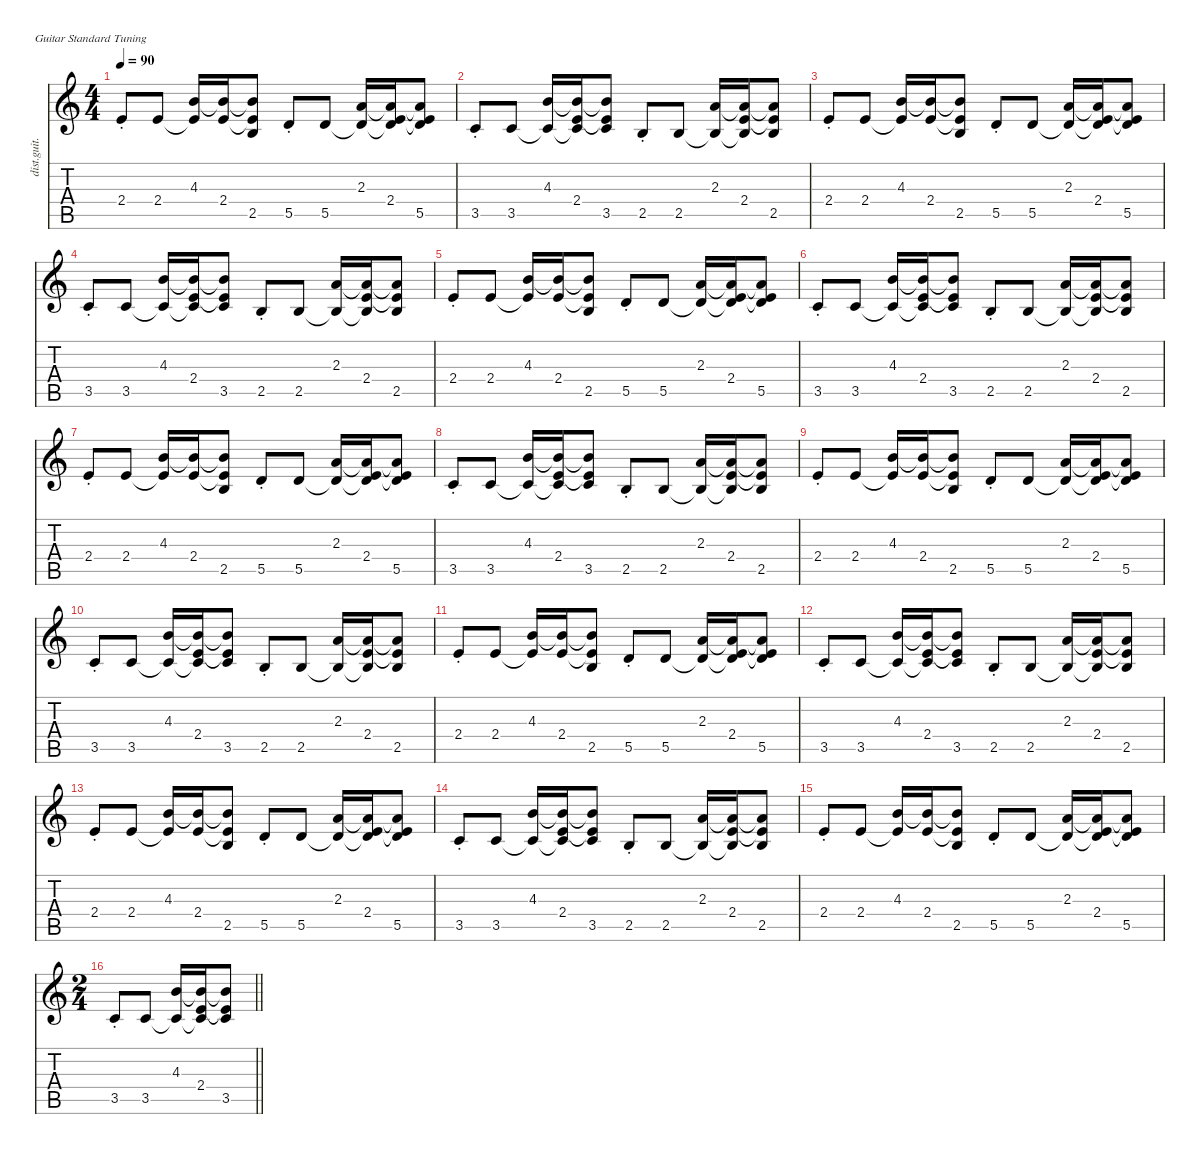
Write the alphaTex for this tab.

\defaultSystemsLayout 4
\hideDynamics
\bracketExtendMode nobrackets
\otherSystemsTrackNameOrientation horizontal
\track ("Guitar 2" "dist.guit.") {defaultSystemsLayout 8 instrument distortionguitar}
\staff {score tabs}
\tuning (E4 B3 G3 D3 A2 E2)
\ts (4 4)
\tempo 90
\clef g2
\ks aminor
2.4{st}.8{dy f beam Up} 2.4.8{beam Up} (4.3 2.4{t}).16{beam Up} (4.3{t} 2.4).16{beam Up} (4.3{t} 2.4{t} 2.5).8{beam Up} 5.5{st}.8{beam Up} 5.5.8{beam Up} (2.3 5.5{t}).16{beam Up} (2.3{t} 2.4 5.5{t}).16{beam Up} (2.3{t} 2.4{t} 5.5).8{beam Up} |
3.5{st}.8{beam Up} 3.5.8{beam Up} (4.3 3.5{t}).16{beam Up} (4.3{t} 2.4 3.5{t}).16{beam Up} (4.3{t} 2.4{t} 3.5).8{beam Up} 2.5{st}.8{beam Up} 2.5.8{beam Up} (2.3 2.5{t}).16{beam Up} (2.3{t} 2.4 2.5{t}).16{beam Up} (2.3{t} 2.4{t} 2.5).8{beam Up} |
2.4{st}.8{beam Up} 2.4.8{beam Up} (4.3 2.4{t}).16{beam Up} (4.3{t} 2.4).16{beam Up} (4.3{t} 2.4{t} 2.5).8{beam Up} 5.5{st}.8{beam Up} 5.5.8{beam Up} (2.3 5.5{t}).16{beam Up} (2.3{t} 2.4 5.5{t}).16{beam Up} (2.3{t} 2.4{t} 5.5).8{beam Up} |
3.5{st}.8{beam Up} 3.5.8{beam Up} (4.3 3.5{t}).16{beam Up} (4.3{t} 2.4 3.5{t}).16{beam Up} (4.3{t} 2.4{t} 3.5).8{beam Up} 2.5{st}.8{beam Up} 2.5.8{beam Up} (2.3 2.5{t}).16{beam Up} (2.3{t} 2.4 2.5{t}).16{beam Up} (2.3{t} 2.4{t} 2.5).8{beam Up} |
2.4{st}.8{beam Up} 2.4.8{beam Up} (4.3 2.4{t}).16{beam Up} (4.3{t} 2.4).16{beam Up} (4.3{t} 2.4{t} 2.5).8{beam Up} 5.5{st}.8{beam Up} 5.5.8{beam Up} (2.3 5.5{t}).16{beam Up} (2.3{t} 2.4 5.5{t}).16{beam Up} (2.3{t} 2.4{t} 5.5).8{beam Up} |
3.5{st}.8{beam Up} 3.5.8{beam Up} (4.3 3.5{t}).16{beam Up} (4.3{t} 2.4 3.5{t}).16{beam Up} (4.3{t} 2.4{t} 3.5).8{beam Up} 2.5{st}.8{beam Up} 2.5.8{beam Up} (2.3 2.5{t}).16{beam Up} (2.3{t} 2.4 2.5{t}).16{beam Up} (2.3{t} 2.4{t} 2.5).8{beam Up} |
2.4{st}.8{beam Up} 2.4.8{beam Up} (4.3 2.4{t}).16{beam Up} (4.3{t} 2.4).16{beam Up} (4.3{t} 2.4{t} 2.5).8{beam Up} 5.5{st}.8{beam Up} 5.5.8{beam Up} (2.3 5.5{t}).16{beam Up} (2.3{t} 2.4 5.5{t}).16{beam Up} (2.3{t} 2.4{t} 5.5).8{beam Up} |
3.5{st}.8{beam Up} 3.5.8{beam Up} (4.3 3.5{t}).16{beam Up} (4.3{t} 2.4 3.5{t}).16{beam Up} (4.3{t} 2.4{t} 3.5).8{beam Up} 2.5{st}.8{beam Up} 2.5.8{beam Up} (2.3 2.5{t}).16{beam Up} (2.3{t} 2.4 2.5{t}).16{beam Up} (2.3{t} 2.4{t} 2.5).8{beam Up} |
2.4{st}.8{beam Up} 2.4.8{beam Up} (4.3 2.4{t}).16{beam Up} (4.3{t} 2.4).16{beam Up} (4.3{t} 2.4{t} 2.5).8{beam Up} 5.5{st}.8{beam Up} 5.5.8{beam Up} (2.3 5.5{t}).16{beam Up} (2.3{t} 2.4 5.5{t}).16{beam Up} (2.3{t} 2.4{t} 5.5).8{beam Up} |
3.5{st}.8{beam Up} 3.5.8{beam Up} (4.3 3.5{t}).16{beam Up} (4.3{t} 2.4 3.5{t}).16{beam Up} (4.3{t} 2.4{t} 3.5).8{beam Up} 2.5{st}.8{beam Up} 2.5.8{beam Up} (2.3 2.5{t}).16{beam Up} (2.3{t} 2.4 2.5{t}).16{beam Up} (2.3{t} 2.4{t} 2.5).8{beam Up} |
2.4{st}.8{beam Up} 2.4.8{beam Up} (4.3 2.4{t}).16{beam Up} (4.3{t} 2.4).16{beam Up} (4.3{t} 2.4{t} 2.5).8{beam Up} 5.5{st}.8{beam Up} 5.5.8{beam Up} (2.3 5.5{t}).16{beam Up} (2.3{t} 2.4 5.5{t}).16{beam Up} (2.3{t} 2.4{t} 5.5).8{beam Up} |
3.5{st}.8{beam Up} 3.5.8{beam Up} (4.3 3.5{t}).16{beam Up} (4.3{t} 2.4 3.5{t}).16{beam Up} (4.3{t} 2.4{t} 3.5).8{beam Up} 2.5{st}.8{beam Up} 2.5.8{beam Up} (2.3 2.5{t}).16{beam Up} (2.3{t} 2.4 2.5{t}).16{beam Up} (2.3{t} 2.4{t} 2.5).8{beam Up} |
2.4{st}.8{beam Up} 2.4.8{beam Up} (4.3 2.4{t}).16{beam Up} (4.3{t} 2.4).16{beam Up} (4.3{t} 2.4{t} 2.5).8{beam Up} 5.5{st}.8{beam Up} 5.5.8{beam Up} (2.3 5.5{t}).16{beam Up} (2.3{t} 2.4 5.5{t}).16{beam Up} (2.3{t} 2.4{t} 5.5).8{beam Up} |
3.5{st}.8{beam Up} 3.5.8{beam Up} (4.3 3.5{t}).16{beam Up} (4.3{t} 2.4 3.5{t}).16{beam Up} (4.3{t} 2.4{t} 3.5).8{beam Up} 2.5{st}.8{beam Up} 2.5.8{beam Up} (2.3 2.5{t}).16{beam Up} (2.3{t} 2.4 2.5{t}).16{beam Up} (2.3{t} 2.4{t} 2.5).8{beam Up} |
2.4{st}.8{beam Up} 2.4.8{beam Up} (4.3 2.4{t}).16{beam Up} (4.3{t} 2.4).16{beam Up} (4.3{t} 2.4{t} 2.5).8{beam Up} 5.5{st}.8{beam Up} 5.5.8{beam Up} (2.3 5.5{t}).16{beam Up} (2.3{t} 2.4 5.5{t}).16{beam Up} (2.3{t} 2.4{t} 5.5).8{beam Up} |
\ts (2 4)
\beaming (8 2 2)
\barLineRight lightlight
3.5{st}.8{beam Up} 3.5.8{beam Up} (4.3 3.5{t}).16{beam Up} (4.3{t} 2.4 3.5{t}).16{beam Up} (4.3{t} 2.4{t} 3.5).8{beam Up}
